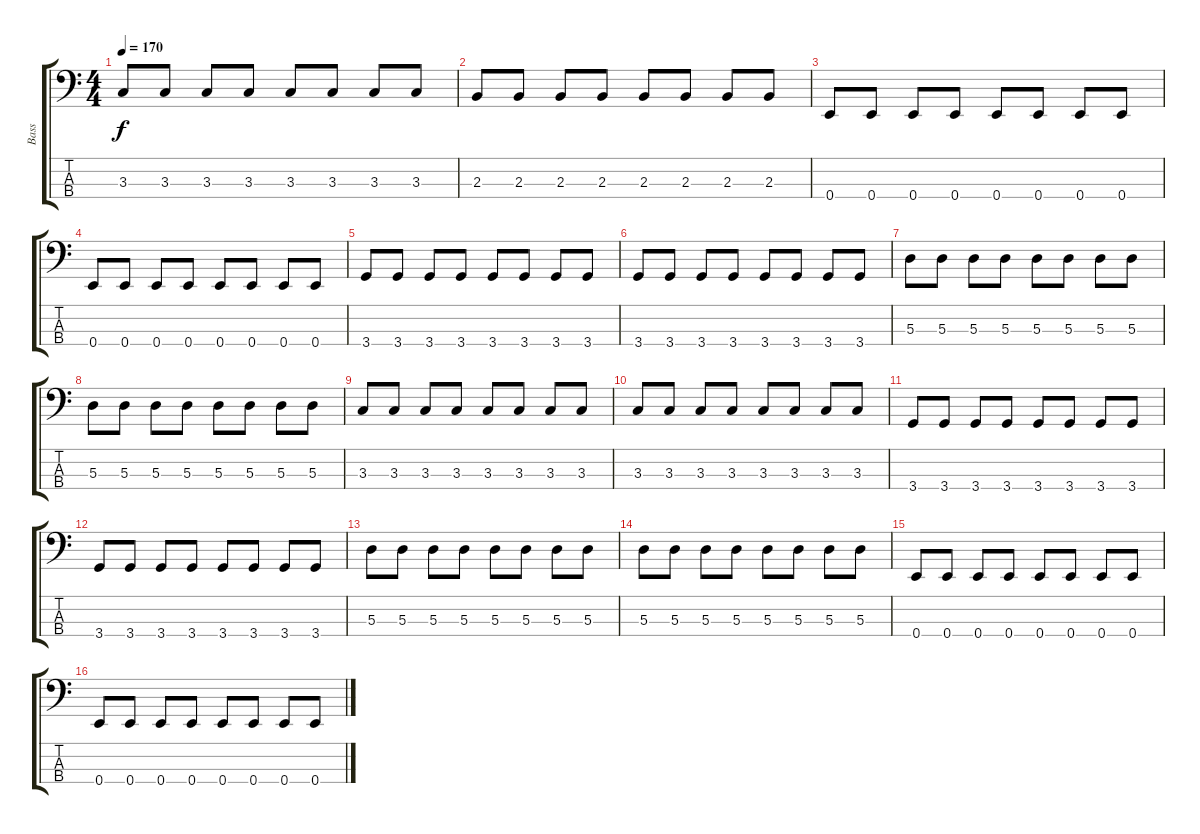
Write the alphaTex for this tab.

\track ("Bass" "Bass") {instrument electricbassfinger}
\staff {score tabs}
\tuning (G2 D2 A1 E1) {hide}
\ts (4 4)
\tempo 170
\clef f4
\ks c
3.3.8{dy f} 3.3.8 3.3.8 3.3.8 3.3.8 3.3.8 3.3.8 3.3.8 |
2.3.8 2.3.8 2.3.8 2.3.8 2.3.8 2.3.8 2.3.8 2.3.8 |
0.4.8 0.4.8 0.4.8 0.4.8 0.4.8 0.4.8 0.4.8 0.4.8 |
0.4.8 0.4.8 0.4.8 0.4.8 0.4.8 0.4.8 0.4.8 0.4.8 |
3.4.8 3.4.8 3.4.8 3.4.8 3.4.8 3.4.8 3.4.8 3.4.8 |
3.4.8 3.4.8 3.4.8 3.4.8 3.4.8 3.4.8 3.4.8 3.4.8 |
5.3.8 5.3.8 5.3.8 5.3.8 5.3.8 5.3.8 5.3.8 5.3.8 |
5.3.8 5.3.8 5.3.8 5.3.8 5.3.8 5.3.8 5.3.8 5.3.8 |
3.3.8 3.3.8 3.3.8 3.3.8 3.3.8 3.3.8 3.3.8 3.3.8 |
3.3.8 3.3.8 3.3.8 3.3.8 3.3.8 3.3.8 3.3.8 3.3.8 |
3.4.8 3.4.8 3.4.8 3.4.8 3.4.8 3.4.8 3.4.8 3.4.8 |
3.4.8 3.4.8 3.4.8 3.4.8 3.4.8 3.4.8 3.4.8 3.4.8 |
5.3.8 5.3.8 5.3.8 5.3.8 5.3.8 5.3.8 5.3.8 5.3.8 |
5.3.8 5.3.8 5.3.8 5.3.8 5.3.8 5.3.8 5.3.8 5.3.8 |
0.4.8 0.4.8 0.4.8 0.4.8 0.4.8 0.4.8 0.4.8 0.4.8 |
0.4.8 0.4.8 0.4.8 0.4.8 0.4.8 0.4.8 0.4.8 0.4.8
